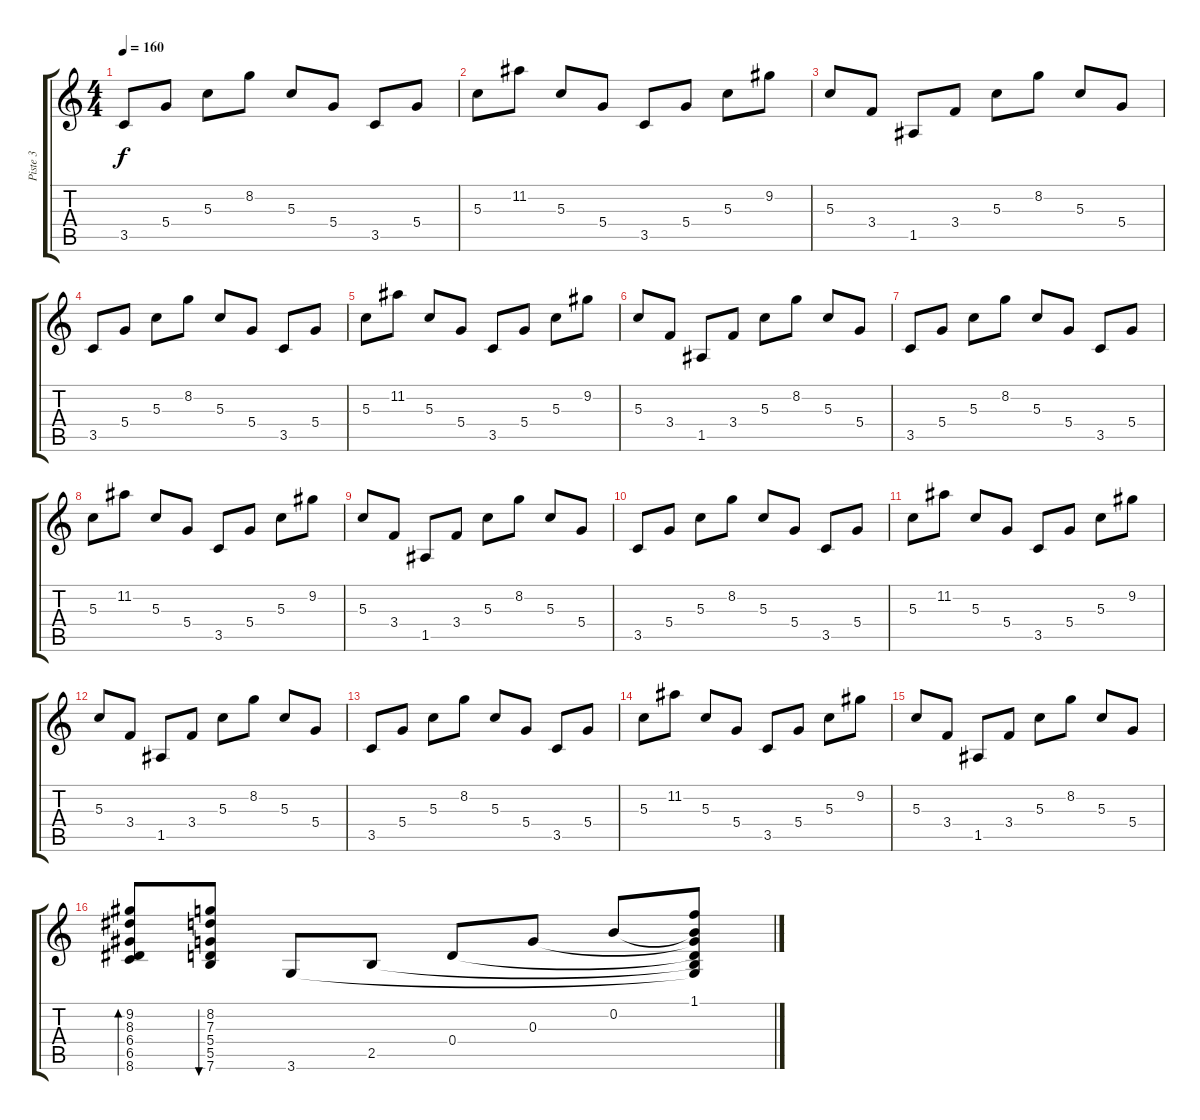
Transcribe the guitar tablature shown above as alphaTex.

\track ("Piste 3" "Piste 3") {instrument acousticguitarsteel}
\staff {score tabs}
\tuning (E4 B3 G3 D3 A2 E2) {hide}
\ts (4 4)
\tempo 160
\clef g2
\ks c
3.5.8{dy f} 5.4.8 5.3.8 8.2.8 5.3.8 5.4.8 3.5.8 5.4.8 |
5.3.8 11.2.8 5.3.8 5.4.8 3.5.8 5.4.8 5.3.8 9.2.8 |
5.3.8 3.4.8 1.5.8 3.4.8 5.3.8 8.2.8 5.3.8 5.4.8 |
3.5.8 5.4.8 5.3.8 8.2.8 5.3.8 5.4.8 3.5.8 5.4.8 |
5.3.8 11.2.8 5.3.8 5.4.8 3.5.8 5.4.8 5.3.8 9.2.8 |
5.3.8 3.4.8 1.5.8 3.4.8 5.3.8 8.2.8 5.3.8 5.4.8 |
3.5.8 5.4.8 5.3.8 8.2.8 5.3.8 5.4.8 3.5.8 5.4.8 |
5.3.8 11.2.8 5.3.8 5.4.8 3.5.8 5.4.8 5.3.8 9.2.8 |
5.3.8 3.4.8 1.5.8 3.4.8 5.3.8 8.2.8 5.3.8 5.4.8 |
3.5.8 5.4.8 5.3.8 8.2.8 5.3.8 5.4.8 3.5.8 5.4.8 |
5.3.8 11.2.8 5.3.8 5.4.8 3.5.8 5.4.8 5.3.8 9.2.8 |
5.3.8 3.4.8 1.5.8 3.4.8 5.3.8 8.2.8 5.3.8 5.4.8 |
3.5.8 5.4.8 5.3.8 8.2.8 5.3.8 5.4.8 3.5.8 5.4.8 |
5.3.8 11.2.8 5.3.8 5.4.8 3.5.8 5.4.8 5.3.8 9.2.8 |
5.3.8 3.4.8 1.5.8 3.4.8 5.3.8 8.2.8 5.3.8 5.4.8 |
(9.2 8.3 6.4 6.5 8.6).8{bd 60} (8.2 7.3 5.4 5.5 7.6).8{bu 60} 3.6.8 2.5.8 0.4.8 0.3.8 0.2.8 (1.1 0.2{t} 0.3{t} 0.4{t} 2.5{t} 3.6{t}).8
